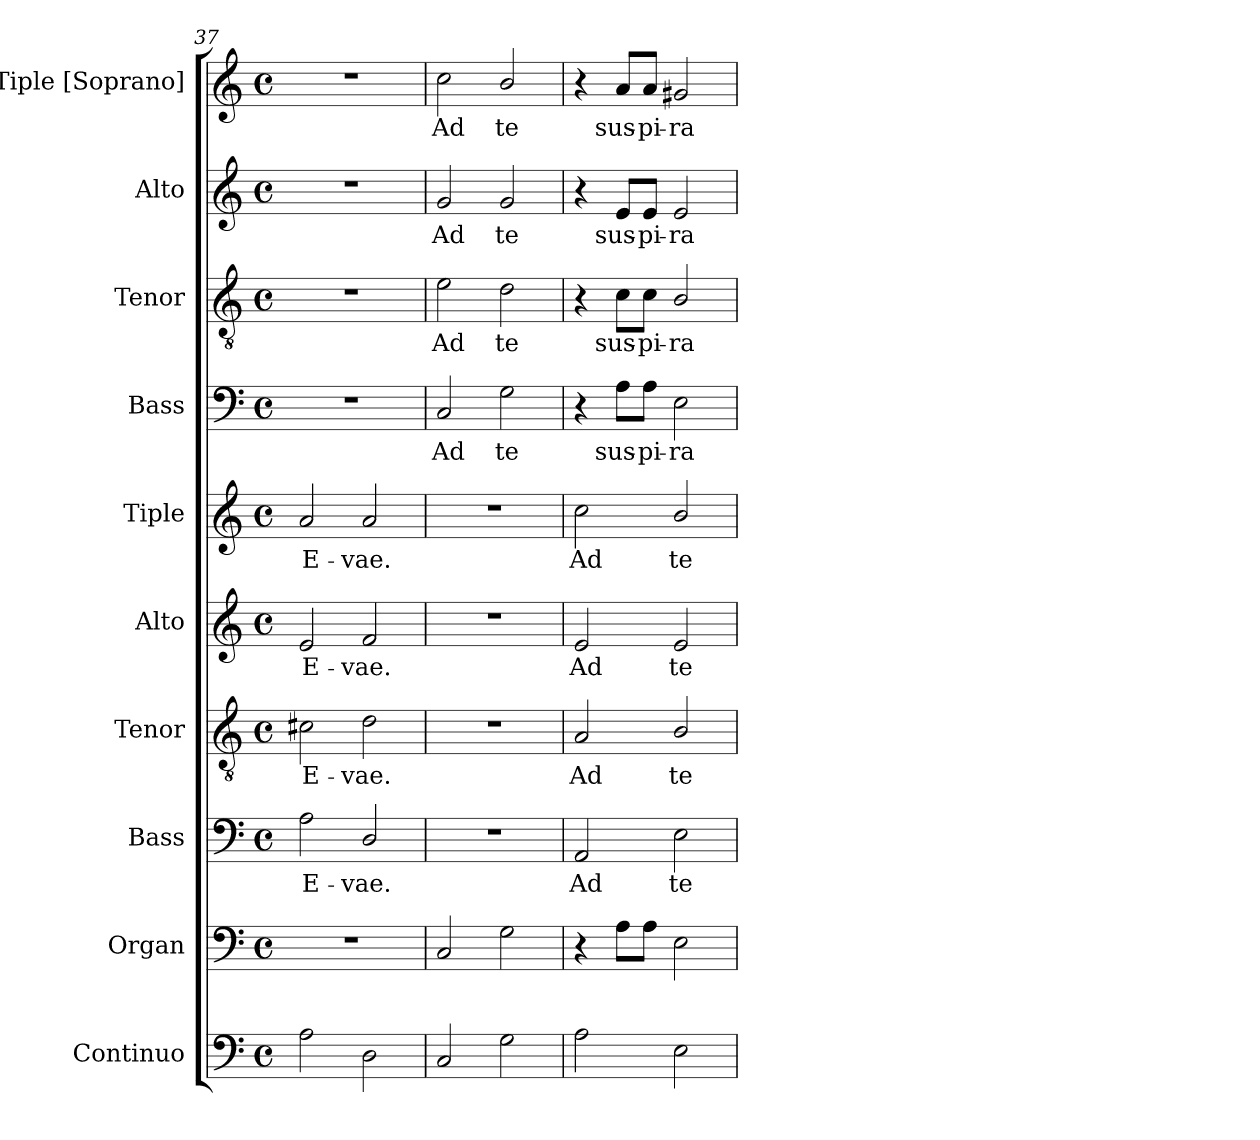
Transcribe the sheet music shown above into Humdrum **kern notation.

**kern	**kern	**kern	**text	**kern	**text	**kern	**text	**kern	**text	**kern	**text	**kern	**text	**kern	**text	**kern	**text
*part10	*part9	*part8	*part8	*part7	*part7	*part6	*part6	*part5	*part5	*part4	*part4	*part3	*part3	*part2	*part2	*part1	*part1
*staff10	*staff9	*staff8	*staff8	*staff7	*staff7	*staff6	*staff6	*staff5	*staff5	*staff4	*staff4	*staff3	*staff3	*staff2	*staff2	*staff1	*staff1
*I"Continuo	*I"Organ	*I"Bass	*	*I"Tenor	*	*I"Alto	*	*I"Tiple	*	*I"Bass	*	*I"Tenor	*	*I"Alto	*	*I"Tiple [Soprano]	*
*I'Cont.	*I'Org.	*I'B.	*	*I'T.	*	*I'A.	*	*	*	*I'B.	*	*I'T.	*	*I'A.	*	*I'S.	*
*clefF4	*clefF4	*clefF4	*	*clefGv2	*	*clefG2	*	*clefG2	*	*clefF4	*	*clefGv2	*	*clefG2	*	*clefG2	*
*	*	*	*	*ITrd7c12	*	*	*	*	*	*	*	*ITrd7c12	*	*	*	*	*
*k[]	*k[]	*k[]	*	*k[]	*	*k[]	*	*k[]	*	*k[]	*	*k[]	*	*k[]	*	*k[]	*
*C:	*C:	*C:	*	*C:	*	*C:	*	*C:	*	*C:	*	*C:	*	*C:	*	*C:	*
*M4/4	*M4/4	*M4/4	*	*M4/4	*	*M4/4	*	*M4/4	*	*M4/4	*	*M4/4	*	*M4/4	*	*M4/4	*
*met(c)	*met(c)	*met(c)	*	*met(c)	*	*met(c)	*	*met(c)	*	*met(c)	*	*met(c)	*	*met(c)	*	*met(c)	*
=37	=37	=37	=37	=37	=37	=37	=37	=37	=37	=37	=37	=37	=37	=37	=37	=37	=37
!	!	!	!LO:LY:b:color=#000000	!	!	!	!	!	!	!	!	!	!	!	!	!	!
!	!	!	!	!	!LO:LY:b:color=#000000	!	!	!	!	!	!	!	!	!	!	!	!
!	!	!	!	!	!	!	!LO:LY:b:color=#000000	!	!	!	!	!	!	!	!	!	!
!	!	!	!	!	!	!	!	!	!LO:LY:b:color=#000000	!	!	!	!	!	!	!	!
2Ai\	1r	2Ai\	E-	2C#Xi\	E-	2ei/	E-	2ai/	E-	1r	.	1r	.	1r	.	1r	.
!	!	!	!LO:LY:b:color=#000000	!	!	!	!	!	!	!	!	!	!	!	!	!	!
!	!	!	!	!	!LO:LY:b:color=#000000	!	!	!	!	!	!	!	!	!	!	!	!
!	!	!	!	!	!	!	!LO:LY:b:color=#000000	!	!	!	!	!	!	!	!	!	!
!	!	!	!	!	!	!	!	!	!LO:LY:b:color=#000000	!	!	!	!	!	!	!	!
2Di\	.	2Di/	-vae.	2Di\	-vae.	2fi/	-vae.	2ai/	-vae.	.	.	.	.	.	.	.	.
=38	=38	=38	=38	=38	=38	=38	=38	=38	=38	=38	=38	=38	=38	=38	=38	=38	=38
!	!	!	!	!	!	!	!	!	!	!	!LO:LY:b:color=#000000	!	!	!	!	!	!
!	!	!	!	!	!	!	!	!	!	!	!	!	!LO:LY:b:color=#000000	!	!	!	!
!	!	!	!	!	!	!	!	!	!	!	!	!	!	!	!LO:LY:b:color=#000000	!	!
!	!	!	!	!	!	!	!	!	!	!	!	!	!	!	!	!	!LO:LY:b:color=#000000
2Ci/	2Ci/	1r	.	1r	.	1r	.	1r	.	2Ci/	Ad	2Ei\	Ad	2gi/	Ad	2cci\	Ad
!	!	!	!	!	!	!	!	!	!	!	!LO:LY:b:color=#000000	!	!	!	!	!	!
!	!	!	!	!	!	!	!	!	!	!	!	!	!LO:LY:b:color=#000000	!	!	!	!
!	!	!	!	!	!	!	!	!	!	!	!	!	!	!	!LO:LY:b:color=#000000	!	!
!	!	!	!	!	!	!	!	!	!	!	!	!	!	!	!	!	!LO:LY:b:color=#000000
2Gi\	2Gi\	.	.	.	.	.	.	.	.	2Gi\	te	2Di\	te	2gi/	te	2bi/	te
!!LO:PB:g=z
=39	=39	=39	=39	=39	=39	=39	=39	=39	=39	=39	=39	=39	=39	=39	=39	=39	=39
!	!	!	!LO:LY:b:color=#000000	!	!	!	!	!	!	!	!	!	!	!	!	!	!
!	!	!	!	!	!LO:LY:b:color=#000000	!	!	!	!	!	!	!	!	!	!	!	!
!	!	!	!	!	!	!	!LO:LY:b:color=#000000	!	!	!	!	!	!	!	!	!	!
!	!	!	!	!	!	!	!	!	!LO:LY:b:color=#000000	!	!	!	!	!	!	!	!
2Ai\	4r	2AAi/	Ad	2AAi/	Ad	2ei/	Ad	2cci\	Ad	4r	.	4r	.	4r	.	4r	.
!	!	!	!	!	!	!	!	!	!	!	!LO:LY:b:color=#000000	!	!	!	!	!	!
!	!	!	!	!	!	!	!	!	!	!	!	!	!LO:LY:b:color=#000000	!	!	!	!
!	!	!	!	!	!	!	!	!	!	!	!	!	!	!	!LO:LY:b:color=#000000	!	!
!	!	!	!	!	!	!	!	!	!	!	!	!	!	!	!	!	!LO:LY:b:color=#000000
.	8Ai\L	.	.	.	.	.	.	.	.	8Ai\L	sus-	8Ci\L	sus-	8ei/L	sus-	8ai/L	sus-
!	!	!	!	!	!	!	!	!	!	!	!LO:LY:b:color=#000000	!	!	!	!	!	!
!	!	!	!	!	!	!	!	!	!	!	!	!	!LO:LY:b:color=#000000	!	!	!	!
!	!	!	!	!	!	!	!	!	!	!	!	!	!	!	!LO:LY:b:color=#000000	!	!
!	!	!	!	!	!	!	!	!	!	!	!	!	!	!	!	!	!LO:LY:b:color=#000000
.	8Ai\J	.	.	.	.	.	.	.	.	8Ai\J	-pi-	8Ci\J	-pi-	8ei/J	-pi-	8ai/J	-pi-
!	!	!	!LO:LY:b:color=#000000	!	!	!	!	!	!	!	!	!	!	!	!	!	!
!	!	!	!	!	!LO:LY:b:color=#000000	!	!	!	!	!	!	!	!	!	!	!	!
!	!	!	!	!	!	!	!LO:LY:b:color=#000000	!	!	!	!	!	!	!	!	!	!
!	!	!	!	!	!	!	!	!	!LO:LY:b:color=#000000	!	!	!	!	!	!	!	!
!	!	!	!	!	!	!	!	!	!	!	!LO:LY:b:color=#000000	!	!	!	!	!	!
!	!	!	!	!	!	!	!	!	!	!	!	!	!LO:LY:b:color=#000000	!	!	!	!
!	!	!	!	!	!	!	!	!	!	!	!	!	!	!	!LO:LY:b:color=#000000	!	!
!	!	!	!	!	!	!	!	!	!	!	!	!	!	!	!	!	!LO:LY:b:color=#000000
2Ei\	2Ei\	2Ei\	te	2BBi/	te	2ei/	te	2bi/	te	2Ei\	-ra-	2BBi/	-ra-	2ei/	-ra-	2g#Xi/	-ra-
=	=	=	=	=	=	=	=	=	=	=	=	=	=	=	=	=	=
*-	*-	*-	*-	*-	*-	*-	*-	*-	*-	*-	*-	*-	*-	*-	*-	*-	*-
